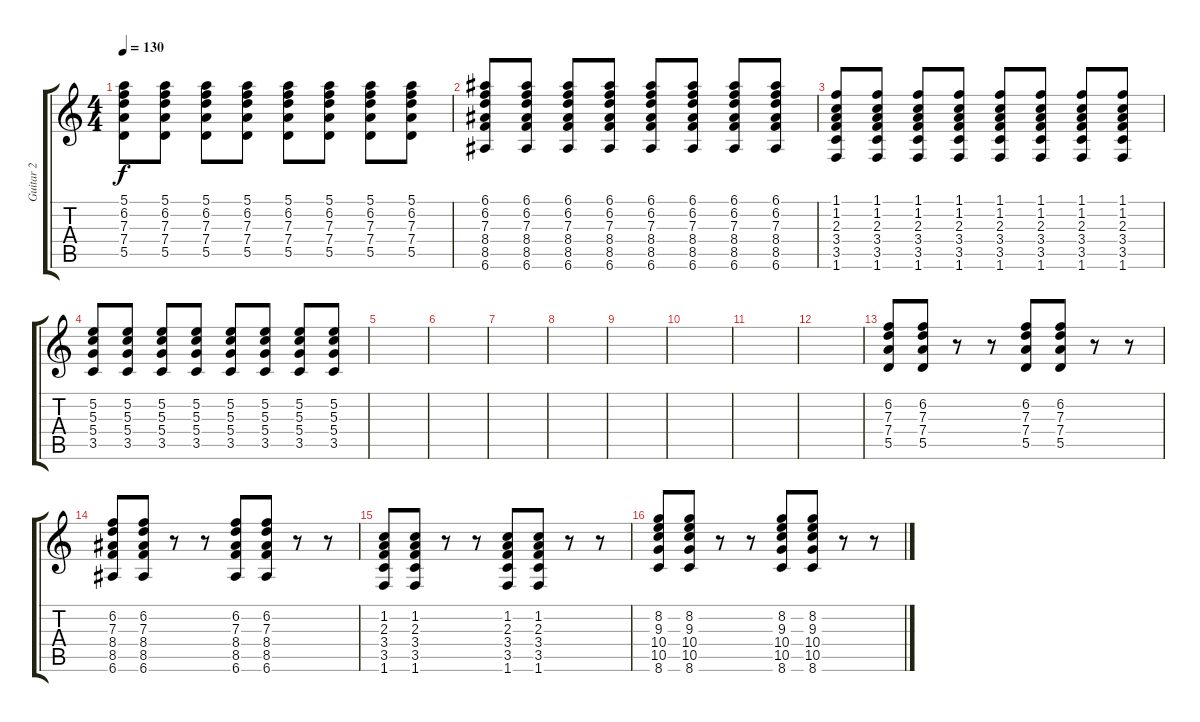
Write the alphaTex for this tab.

\track ("Guitar 2" "Guitar 2") {instrument electricguitarclean}
\staff {score tabs}
\tuning (E4 B3 G3 D3 A2 E2) {hide}
\ts (4 4)
\tempo 130
\clef g2
\ks c
(5.1 6.2 7.3 7.4 5.5).8{dy f} (5.1 6.2 7.3 7.4 5.5).8 (5.1 6.2 7.3 7.4 5.5).8 (5.1 6.2 7.3 7.4 5.5).8 (5.1 6.2 7.3 7.4 5.5).8 (5.1 6.2 7.3 7.4 5.5).8 (5.1 6.2 7.3 7.4 5.5).8 (5.1 6.2 7.3 7.4 5.5).8 |
(6.1 6.2 7.3 8.4 8.5 6.6).8 (6.1 6.2 7.3 8.4 8.5 6.6).8 (6.1 6.2 7.3 8.4 8.5 6.6).8 (6.1 6.2 7.3 8.4 8.5 6.6).8 (6.1 6.2 7.3 8.4 8.5 6.6).8 (6.1 6.2 7.3 8.4 8.5 6.6).8 (6.1 6.2 7.3 8.4 8.5 6.6).8 (6.1 6.2 7.3 8.4 8.5 6.6).8 |
(1.1 1.2 2.3 3.4 3.5 1.6).8 (1.1 1.2 2.3 3.4 3.5 1.6).8 (1.1 1.2 2.3 3.4 3.5 1.6).8 (1.1 1.2 2.3 3.4 3.5 1.6).8 (1.1 1.2 2.3 3.4 3.5 1.6).8 (1.1 1.2 2.3 3.4 3.5 1.6).8 (1.1 1.2 2.3 3.4 3.5 1.6).8 (1.1 1.2 2.3 3.4 3.5 1.6).8 |
(5.2 5.3 5.4 3.5).8 (5.2 5.3 5.4 3.5).8 (5.2 5.3 5.4 3.5).8 (5.2 5.3 5.4 3.5).8 (5.2 5.3 5.4 3.5).8 (5.2 5.3 5.4 3.5).8 (5.2 5.3 5.4 3.5).8 (5.2 5.3 5.4 3.5).8 |
|
|
|
|
|
|
|
|
(6.2 7.3 7.4 5.5).8 (6.2 7.3 7.4 5.5).8 r.8 r.8 (6.2 7.3 7.4 5.5).8 (6.2 7.3 7.4 5.5).8 r.8 r.8 |
(6.2 7.3 8.4 8.5 6.6).8 (6.2 7.3 8.4 8.5 6.6).8 r.8 r.8 (6.2 7.3 8.4 8.5 6.6).8 (6.2 7.3 8.4 8.5 6.6).8 r.8 r.8 |
(1.2 2.3 3.4 3.5 1.6).8 (1.2 2.3 3.4 3.5 1.6).8 r.8 r.8 (1.2 2.3 3.4 3.5 1.6).8 (1.2 2.3 3.4 3.5 1.6).8 r.8 r.8 |
(8.2 9.3 10.4 10.5 8.6).8 (8.2 9.3 10.4 10.5 8.6).8 r.8 r.8 (8.2 9.3 10.4 10.5 8.6).8 (8.2 9.3 10.4 10.5 8.6).8 r.8 r.8
